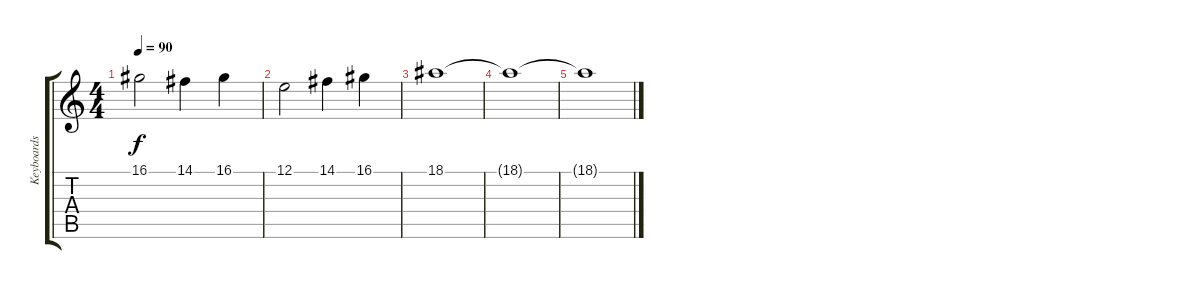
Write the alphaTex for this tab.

\track ("Keyboards" "Keyboards") {instrument synthbrass1}
\staff {score tabs}
\tuning (E4 B3 G3 D3 A2 E2) {hide}
\ts (4 4)
\tempo 90
\clef g2
\ks c
16.1.2{dy f} 14.1.4 16.1.4 |
12.1.2 14.1.4 16.1.4 |
18.1.1 |
18.1{t}.1{volume 0} |
18.1{t}.1{volume 0}
